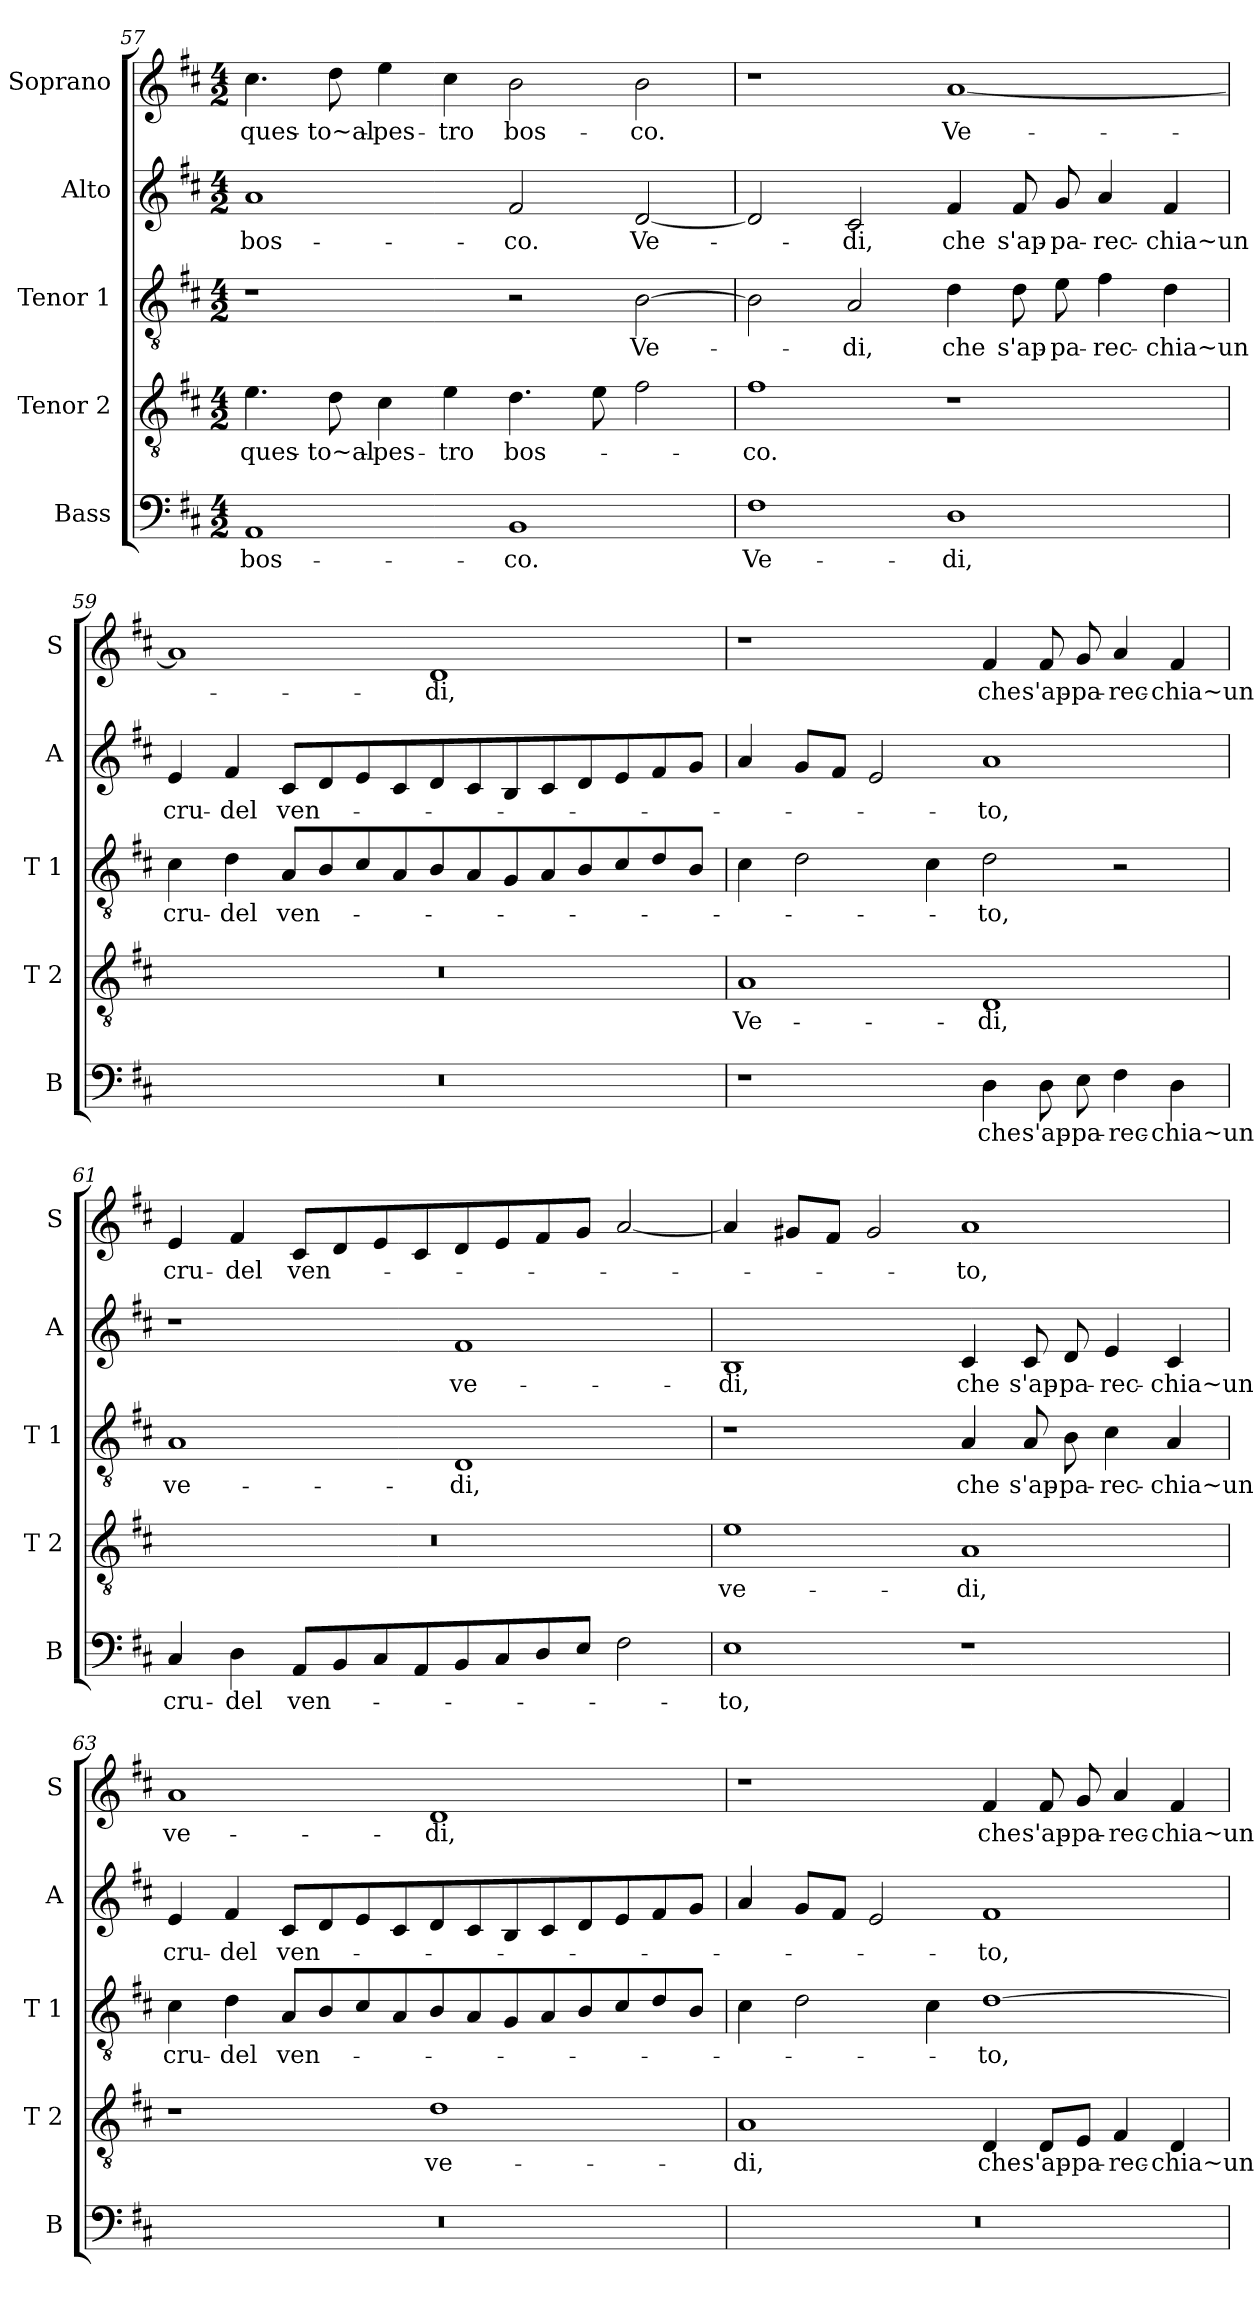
**kern	**text	**kern	**text	**kern	**text	**kern	**text	**kern	**text
*part5	*part5	*part4	*part4	*part3	*part3	*part2	*part2	*part1	*part1
*staff5	*staff5	*staff4	*staff4	*staff3	*staff3	*staff2	*staff2	*staff1	*staff1
*I"Bass	*	*I"Tenor 2	*	*I"Tenor 1	*	*I"Alto	*	*I"Soprano	*
*I'B	*	*I'T 2	*	*I'T 1	*	*I'A	*	*I'S	*
*clefF4	*	*clefGv2	*	*clefGv2	*	*clefG2	*	*clefG2	*
*k[f#c#]	*	*k[f#c#]	*	*k[f#c#]	*	*k[f#c#]	*	*k[f#c#]	*
*D:	*	*D:	*	*D:	*	*D:	*	*D:	*
*M4/2	*	*M4/2	*	*M4/2	*	*M4/2	*	*M4/2	*
=57	=57	=57	=57	=57	=57	=57	=57	=57	=57
!	!LO:LY:b	!	!LO:LY:b	!	!	!	!LO:LY:b	!	!LO:LY:b
1AA	bos-	4.e\	ques-	1r	.	1a	bos-	4.cc#\	ques-
!	!	!	!LO:LY:b	!	!	!	!	!	!LO:LY:b
.	.	8d\	-to~al-	.	.	.	.	8dd\	-to~al-
!	!	!	!LO:LY:b	!	!	!	!	!	!LO:LY:b
.	.	4c#\	-pes-	.	.	.	.	4ee\	-pes-
!	!	!	!LO:LY:b	!	!	!	!	!	!LO:LY:b
.	.	4e\	-tro	.	.	.	.	4cc#\	-tro
!	!LO:LY:b	!	!LO:LY:b	!	!	!	!LO:LY:b	!	!LO:LY:b
1BB	-co.	4.d\	bos-	2r	.	2f#/	-co.	2b\	bos-
.	.	8e\	.	.	.	.	.	.	.
!	!	!	!	!	!LO:LY:b	!	!LO:LY:b	!	!LO:LY:b
.	.	2f#\	.	[2B\	Ve-	[2d/	Ve-	2b\	-co.
!!LO:LB:g=z
=58	=58	=58	=58	=58	=58	=58	=58	=58	=58
!	!LO:LY:b	!	!LO:LY:b	!	!	!	!	!	!
1F#	Ve-	1f#	-co.	2B\]	.	2d/]	.	1r	.
!	!	!	!	!	!LO:LY:b	!	!LO:LY:b	!	!
.	.	.	.	2A/	-di,	2c#/	-di,	.	.
!	!LO:LY:b	!	!	!	!LO:LY:b	!	!LO:LY:b	!	!LO:LY:b
1D	-di,	1r	.	4d\	che	4f#/	che	[1a	Ve-
!	!	!	!	!	!LO:LY:b	!	!LO:LY:b	!	!
.	.	.	.	8d\	s'ap-	8f#/	s'ap-	.	.
!	!	!	!	!	!LO:LY:b	!	!LO:LY:b	!	!
.	.	.	.	8e\	-pa-	8g/	-pa-	.	.
!	!	!	!	!	!LO:LY:b	!	!LO:LY:b	!	!
.	.	.	.	4f#\	-rec-	4a/	-rec-	.	.
!	!	!	!	!	!LO:LY:b	!	!LO:LY:b	!	!
.	.	.	.	4d\	-chia~un	4f#/	-chia~un	.	.
=59	=59	=59	=59	=59	=59	=59	=59	=59	=59
!	!	!	!	!	!LO:LY:b	!	!LO:LY:b	!	!
0r	.	0r	.	4c#\	cru-	4e/	cru-	1a]	.
!	!	!	!	!	!LO:LY:b	!	!LO:LY:b	!	!
.	.	.	.	4d\	-del	4f#/	-del	.	.
!	!	!	!	!	!LO:LY:b	!	!LO:LY:b	!	!
.	.	.	.	8A/L	ven-	8c#/L	ven-	.	.
.	.	.	.	8B/	.	8d/	.	.	.
.	.	.	.	8c#/	.	8e/	.	.	.
.	.	.	.	8A/	.	8c#/	.	.	.
!	!	!	!	!	!	!	!	!	!LO:LY:b
.	.	.	.	8B/	.	8d/	.	1d	-di,
.	.	.	.	8A/	.	8c#/	.	.	.
.	.	.	.	8G/	.	8B/	.	.	.
.	.	.	.	8A/	.	8c#/	.	.	.
.	.	.	.	8B/	.	8d/	.	.	.
.	.	.	.	8c#/	.	8e/	.	.	.
.	.	.	.	8d/	.	8f#/	.	.	.
.	.	.	.	8B/J	.	8g/J	.	.	.
=60	=60	=60	=60	=60	=60	=60	=60	=60	=60
!	!	!	!LO:LY:b	!	!	!	!	!	!
1r	.	1A	Ve-	4c#\	.	4a/	.	1r	.
.	.	.	.	2d\	.	8g/L	.	.	.
.	.	.	.	.	.	8f#/J	.	.	.
.	.	.	.	.	.	2e/	.	.	.
.	.	.	.	4c#\	.	.	.	.	.
!	!LO:LY:b	!	!LO:LY:b	!	!LO:LY:b	!	!LO:LY:b	!	!LO:LY:b
4D\	che	1D	-di,	2d\	-to,	1a	-to,	4f#/	che
!	!LO:LY:b	!	!	!	!	!	!	!	!LO:LY:b
8D\	s'ap-	.	.	.	.	.	.	8f#/	s'ap-
!	!LO:LY:b	!	!	!	!	!	!	!	!LO:LY:b
8E\	-pa-	.	.	.	.	.	.	8g/	-pa-
!	!LO:LY:b	!	!	!	!	!	!	!	!LO:LY:b
4F#\	-rec-	.	.	2r	.	.	.	4a/	-rec-
!	!LO:LY:b	!	!	!	!	!	!	!	!LO:LY:b
4D\	-chia~un	.	.	.	.	.	.	4f#/	-chia~un
!!LO:LB:g=z
=61	=61	=61	=61	=61	=61	=61	=61	=61	=61
!	!LO:LY:b	!	!	!	!LO:LY:b	!	!	!	!LO:LY:b
4C#/	cru-	0r	.	1A	ve-	1r	.	4e/	cru-
!	!LO:LY:b	!	!	!	!	!	!	!	!LO:LY:b
4D\	-del	.	.	.	.	.	.	4f#/	-del
!	!LO:LY:b	!	!	!	!	!	!	!	!LO:LY:b
8AA/L	ven-	.	.	.	.	.	.	8c#/L	ven-
8BB/	.	.	.	.	.	.	.	8d/	.
8C#/	.	.	.	.	.	.	.	8e/	.
8AA/	.	.	.	.	.	.	.	8c#/	.
!	!	!	!	!	!LO:LY:b	!	!LO:LY:b	!	!
8BB/	.	.	.	1D	-di,	1f#	ve-	8d/	.
8C#/	.	.	.	.	.	.	.	8e/	.
8D/	.	.	.	.	.	.	.	8f#/	.
8E/J	.	.	.	.	.	.	.	8g/J	.
2F#\	.	.	.	.	.	.	.	[2a/	.
=62	=62	=62	=62	=62	=62	=62	=62	=62	=62
!	!LO:LY:b	!	!LO:LY:b	!	!	!	!LO:LY:b	!	!
1E	-to,	1e	ve-	1r	.	1B	-di,	4a/]	.
.	.	.	.	.	.	.	.	8g#X/L	.
.	.	.	.	.	.	.	.	8f#/J	.
.	.	.	.	.	.	.	.	2g#/	.
!	!	!	!LO:LY:b	!	!LO:LY:b	!	!LO:LY:b	!	!LO:LY:b
1r	.	1A	-di,	4A/	che	4c#/	che	1a	-to,
!	!	!	!	!	!LO:LY:b	!	!LO:LY:b	!	!
.	.	.	.	8A/	s'ap-	8c#/	s'ap-	.	.
!	!	!	!	!	!LO:LY:b	!	!LO:LY:b	!	!
.	.	.	.	8B\	-pa-	8d/	-pa-	.	.
!	!	!	!	!	!LO:LY:b	!	!LO:LY:b	!	!
.	.	.	.	4c#\	-rec-	4e/	-rec-	.	.
!	!	!	!	!	!LO:LY:b	!	!LO:LY:b	!	!
.	.	.	.	4A/	-chia~un	4c#/	-chia~un	.	.
=63	=63	=63	=63	=63	=63	=63	=63	=63	=63
!	!	!	!	!	!LO:LY:b	!	!LO:LY:b	!	!LO:LY:b
0r	.	1r	.	4c#\	cru-	4e/	cru-	1a	ve-
!	!	!	!	!	!LO:LY:b	!	!LO:LY:b	!	!
.	.	.	.	4d\	-del	4f#/	-del	.	.
!	!	!	!	!	!LO:LY:b	!	!LO:LY:b	!	!
.	.	.	.	8A/L	ven-	8c#/L	ven-	.	.
.	.	.	.	8B/	.	8d/	.	.	.
.	.	.	.	8c#/	.	8e/	.	.	.
.	.	.	.	8A/	.	8c#/	.	.	.
!	!	!	!LO:LY:b	!	!	!	!	!	!LO:LY:b
.	.	1d	ve-	8B/	.	8d/	.	1d	-di,
.	.	.	.	8A/	.	8c#/	.	.	.
.	.	.	.	8G/	.	8B/	.	.	.
.	.	.	.	8A/	.	8c#/	.	.	.
.	.	.	.	8B/	.	8d/	.	.	.
.	.	.	.	8c#/	.	8e/	.	.	.
.	.	.	.	8d/	.	8f#/	.	.	.
.	.	.	.	8B/J	.	8g/J	.	.	.
!!LO:PB:g=z
=64	=64	=64	=64	=64	=64	=64	=64	=64	=64
!	!	!	!LO:LY:b	!	!	!	!	!	!
0r	.	1A	-di,	4c#\	.	4a/	.	1r	.
.	.	.	.	2d\	.	8g/L	.	.	.
.	.	.	.	.	.	8f#/J	.	.	.
.	.	.	.	.	.	2e/	.	.	.
.	.	.	.	4c#\	.	.	.	.	.
!	!	!	!LO:LY:b	!	!LO:LY:b	!	!LO:LY:b	!	!LO:LY:b
.	.	4D/	che	[1d	-to,	1f#	-to,	4f#/	che
!	!	!	!LO:LY:b	!	!	!	!	!	!LO:LY:b
.	.	8D/L	s'ap-	.	.	.	.	8f#/	s'ap-
!	!	!	!LO:LY:b	!	!	!	!	!	!LO:LY:b
.	.	8E/J	-pa-	.	.	.	.	8g/	-pa-
!	!	!	!LO:LY:b	!	!	!	!	!	!LO:LY:b
.	.	4F#/	-rec-	.	.	.	.	4a/	-rec-
!	!	!	!LO:LY:b	!	!	!	!	!	!LO:LY:b
.	.	4D/	-chia~un	.	.	.	.	4f#/	-chia~un
=	=	=	=	=	=	=	=	=	=
*-	*-	*-	*-	*-	*-	*-	*-	*-	*-
